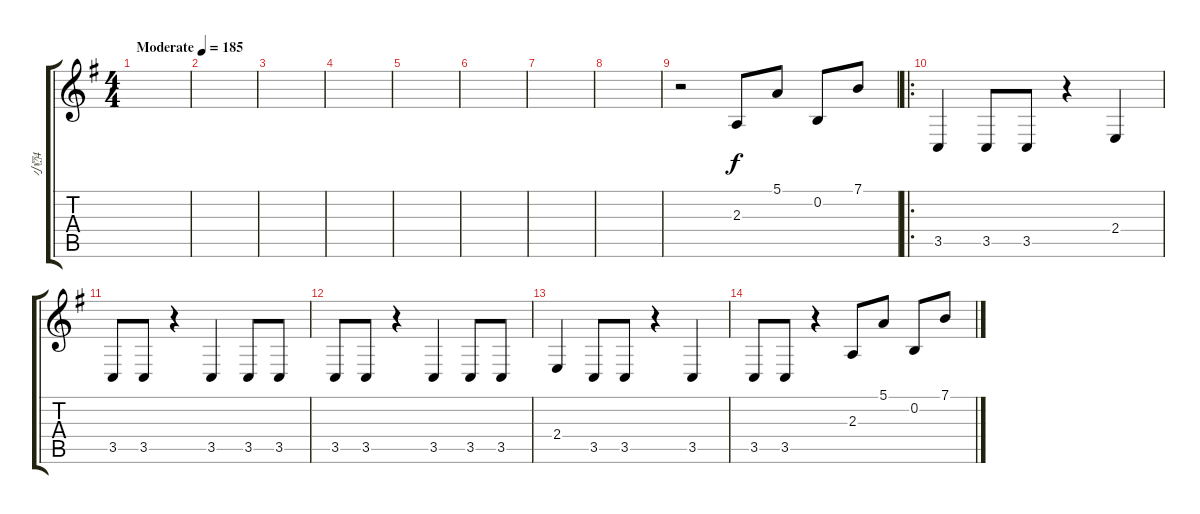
\track ("小4" "小4") {instrument synthbrass1}
\staff {score tabs}
\tuning (E4 B3 G3 D3 A2 E2) {hide}
\ts (4 4)
\tempo (185 "Moderate")
\clef g2
\ks g
|
|
|
|
|
|
|
|
r.2 2.3.8 5.1.8 0.2.8 7.1.8 |
\ro
3.5.4 3.5.8 3.5.8 r.4 2.4.4 |
3.5.8 3.5.8 r.4 3.5.4 3.5.8 3.5.8 |
3.5.8 3.5.8 r.4 3.5.4 3.5.8 3.5.8 |
2.4.4 3.5.8 3.5.8 r.4 3.5.4 |
3.5.8 3.5.8 r.4 2.3.8 5.1.8 0.2.8 7.1.8
